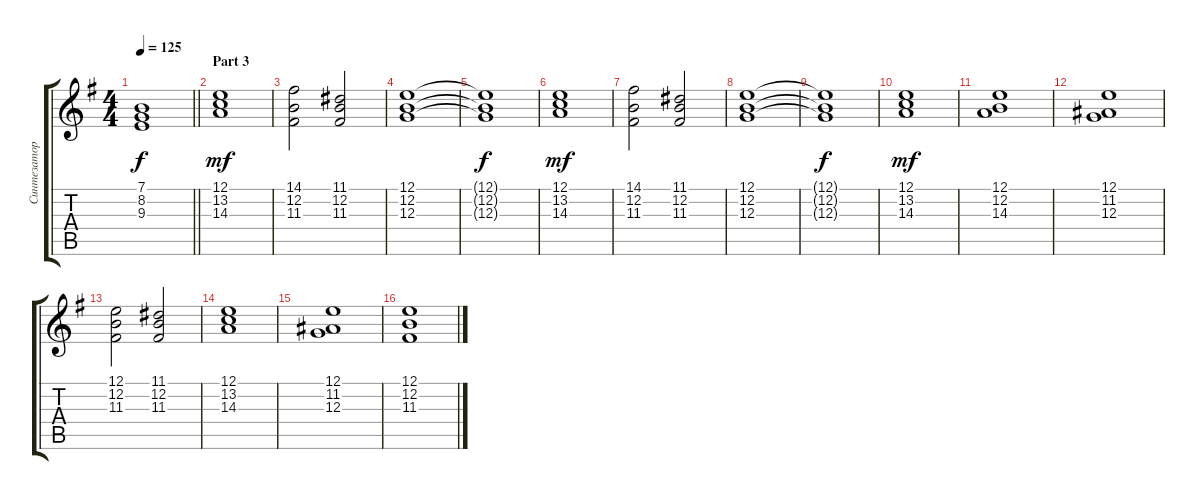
\track ("Синтезатор" "Синтезатор") {instrument choiraahs}
\staff {score tabs}
\tuning (E4 B3 G3 D3 A2 E2) {hide}
\ts (4 4)
\tempo 125
\clef g2
\barLineRight lightlight
\ks eminor
(7.1{t} 8.2{t} 9.3{t}).1{dy f} |
\section ("" "Part 3")
(12.1 13.2 14.3).1{dy mf} |
(14.1 12.2 11.3).2 (11.1 12.2 11.3).2 |
(12.1 12.2 12.3).1 |
(12.1{t} 12.2{t} 12.3{t}).1{dy f} |
(12.1 13.2 14.3).1{dy mf} |
(14.1 12.2 11.3).2 (11.1 12.2 11.3).2 |
(12.1 12.2 12.3).1 |
(12.1{t} 12.2{t} 12.3{t}).1{dy f} |
(12.1 13.2 14.3).1{dy mf} |
(12.1 12.2 14.3).1 |
(12.1 11.2 12.3).1 |
(12.1 12.2 11.3).2 (11.1 12.2 11.3).2 |
(12.1 13.2 14.3).1 |
(12.1 11.2 12.3).1 |
(12.1 12.2 11.3).1
